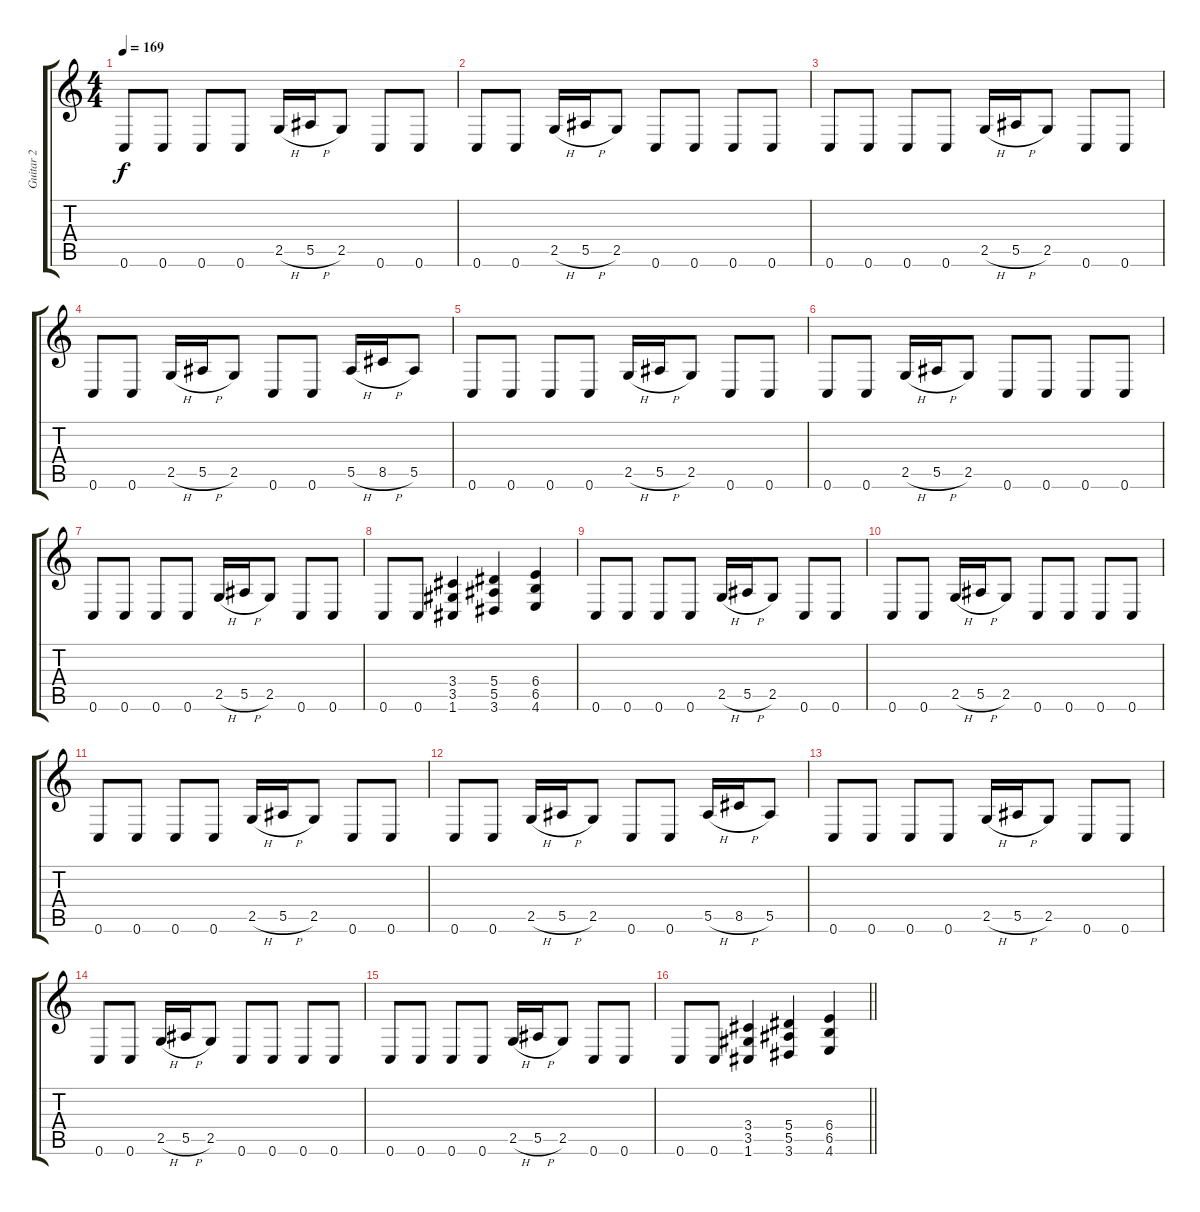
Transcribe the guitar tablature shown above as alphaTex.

\track ("Guitar 2" "Guitar 2") {instrument overdrivenguitar}
\staff {score tabs}
\tuning (C4 G3 Eb3 Bb2 F2 C2) {hide}
\ts (4 4)
\tempo 169
\clef g2
\ks c
0.6.8{dy f} 0.6.8 0.6.8 0.6.8 2.5{h}.16 5.5{h}.16 2.5.8 0.6.8 0.6.8 |
0.6.8 0.6.8 2.5{h}.16 5.5{h}.16 2.5.8 0.6.8 0.6.8 0.6.8 0.6.8 |
0.6.8 0.6.8 0.6.8 0.6.8 2.5{h}.16 5.5{h}.16 2.5.8 0.6.8 0.6.8 |
0.6.8 0.6.8 2.5{h}.16 5.5{h}.16 2.5.8 0.6.8 0.6.8 5.5{h}.16 8.5{h}.16 5.5.8 |
0.6.8 0.6.8 0.6.8 0.6.8 2.5{h}.16 5.5{h}.16 2.5.8 0.6.8 0.6.8 |
0.6.8 0.6.8 2.5{h}.16 5.5{h}.16 2.5.8 0.6.8 0.6.8 0.6.8 0.6.8 |
0.6.8 0.6.8 0.6.8 0.6.8 2.5{h}.16 5.5{h}.16 2.5.8 0.6.8 0.6.8 |
0.6.8 0.6.8 (3.4 3.5 1.6).4 (5.4 5.5 3.6).4 (6.4 6.5 4.6).4 |
0.6.8 0.6.8 0.6.8 0.6.8 2.5{h}.16 5.5{h}.16 2.5.8 0.6.8 0.6.8 |
0.6.8 0.6.8 2.5{h}.16 5.5{h}.16 2.5.8 0.6.8 0.6.8 0.6.8 0.6.8 |
0.6.8 0.6.8 0.6.8 0.6.8 2.5{h}.16 5.5{h}.16 2.5.8 0.6.8 0.6.8 |
0.6.8 0.6.8 2.5{h}.16 5.5{h}.16 2.5.8 0.6.8 0.6.8 5.5{h}.16 8.5{h}.16 5.5.8 |
0.6.8 0.6.8 0.6.8 0.6.8 2.5{h}.16 5.5{h}.16 2.5.8 0.6.8 0.6.8 |
0.6.8 0.6.8 2.5{h}.16 5.5{h}.16 2.5.8 0.6.8 0.6.8 0.6.8 0.6.8 |
0.6.8 0.6.8 0.6.8 0.6.8 2.5{h}.16 5.5{h}.16 2.5.8 0.6.8 0.6.8 |
\barLineRight lightlight
0.6.8 0.6.8 (3.4 3.5 1.6).4 (5.4 5.5 3.6).4 (6.4 6.5 4.6).4
